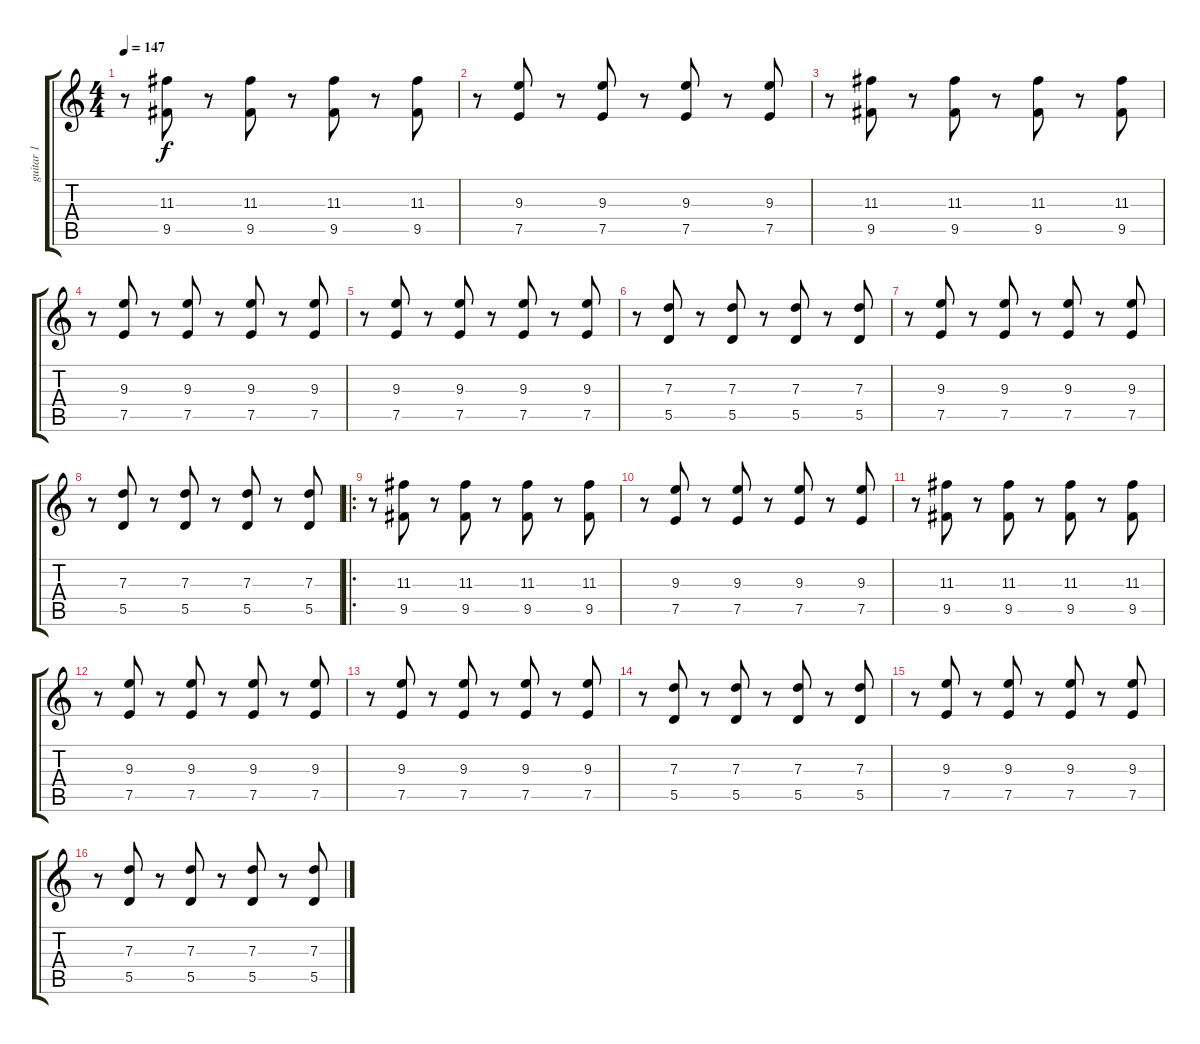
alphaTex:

\track ("guitar 1" "guitar 1") {instrument overdrivenguitar}
\staff {score tabs}
\tuning (E4 B3 G3 D3 A2 E2) {hide}
\ts (4 4)
\tempo 147
\clef g2
\ks c
r.8{dy f} (11.3 9.5).8 r.8 (11.3 9.5).8 r.8 (11.3 9.5).8 r.8 (11.3 9.5).8 |
r.8 (9.3 7.5).8 r.8 (9.3 7.5).8 r.8 (9.3 7.5).8 r.8 (9.3 7.5).8 |
r.8 (11.3 9.5).8 r.8 (11.3 9.5).8 r.8 (11.3 9.5).8 r.8 (11.3 9.5).8 |
r.8 (9.3 7.5).8 r.8 (9.3 7.5).8 r.8 (9.3 7.5).8 r.8 (9.3 7.5).8 |
r.8 (9.3 7.5).8 r.8 (9.3 7.5).8 r.8 (9.3 7.5).8 r.8 (9.3 7.5).8 |
r.8 (7.3 5.5).8 r.8 (7.3 5.5).8 r.8 (7.3 5.5).8 r.8 (7.3 5.5).8 |
r.8 (9.3 7.5).8 r.8 (9.3 7.5).8 r.8 (9.3 7.5).8 r.8 (9.3 7.5).8 |
r.8 (7.3 5.5).8 r.8 (7.3 5.5).8 r.8 (7.3 5.5).8 r.8 (7.3 5.5).8 |
\ro
r.8{volume 9} (11.3 9.5).8 r.8 (11.3 9.5).8 r.8 (11.3 9.5).8 r.8 (11.3 9.5).8 |
r.8 (9.3 7.5).8 r.8 (9.3 7.5).8 r.8 (9.3 7.5).8 r.8 (9.3 7.5).8 |
r.8 (11.3 9.5).8 r.8 (11.3 9.5).8 r.8 (11.3 9.5).8 r.8 (11.3 9.5).8 |
r.8 (9.3 7.5).8 r.8 (9.3 7.5).8 r.8 (9.3 7.5).8 r.8 (9.3 7.5).8 |
r.8 (9.3 7.5).8 r.8 (9.3 7.5).8 r.8 (9.3 7.5).8 r.8 (9.3 7.5).8 |
r.8 (7.3 5.5).8 r.8 (7.3 5.5).8 r.8 (7.3 5.5).8 r.8 (7.3 5.5).8 |
r.8 (9.3 7.5).8 r.8 (9.3 7.5).8 r.8 (9.3 7.5).8 r.8 (9.3 7.5).8 |
r.8 (7.3 5.5).8 r.8 (7.3 5.5).8 r.8 (7.3 5.5).8 r.8 (7.3 5.5).8
